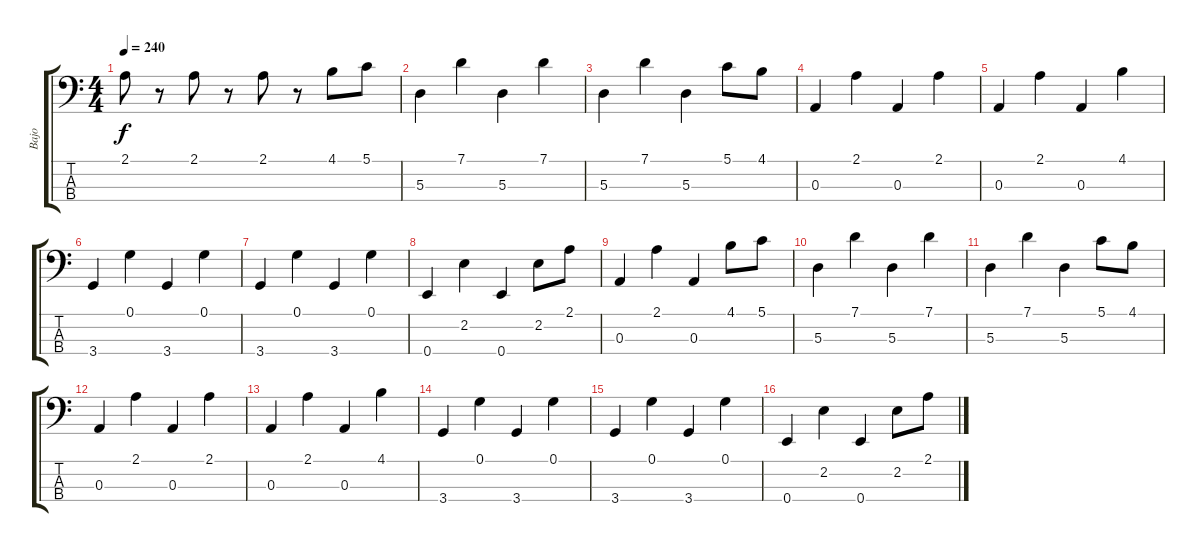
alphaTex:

\track ("Bajo" "Bajo") {instrument electricbassfinger}
\staff {score tabs}
\tuning (G2 D2 A1 E1) {hide}
\ts (4 4)
\tempo 240
\clef f4
\ks c
2.1.8{dy f} r.8 2.1.8 r.8 2.1.8 r.8 4.1.8 5.1.8 |
5.3.4 7.1.4 5.3.4 7.1.4 |
5.3.4 7.1.4 5.3.4 5.1.8 4.1.8 |
0.3.4 2.1.4 0.3.4 2.1.4 |
0.3.4 2.1.4 0.3.4 4.1.4 |
3.4.4 0.1.4 3.4.4 0.1.4 |
3.4.4 0.1.4 3.4.4 0.1.4 |
0.4.4 2.2.4 0.4.4 2.2.8 2.1.8 |
0.3.4 2.1.4 0.3.4 4.1.8 5.1.8 |
5.3.4 7.1.4 5.3.4 7.1.4 |
5.3.4 7.1.4 5.3.4 5.1.8 4.1.8 |
0.3.4 2.1.4 0.3.4 2.1.4 |
0.3.4 2.1.4 0.3.4 4.1.4 |
3.4.4 0.1.4 3.4.4 0.1.4 |
3.4.4 0.1.4 3.4.4 0.1.4 |
0.4.4 2.2.4 0.4.4 2.2.8 2.1.8
